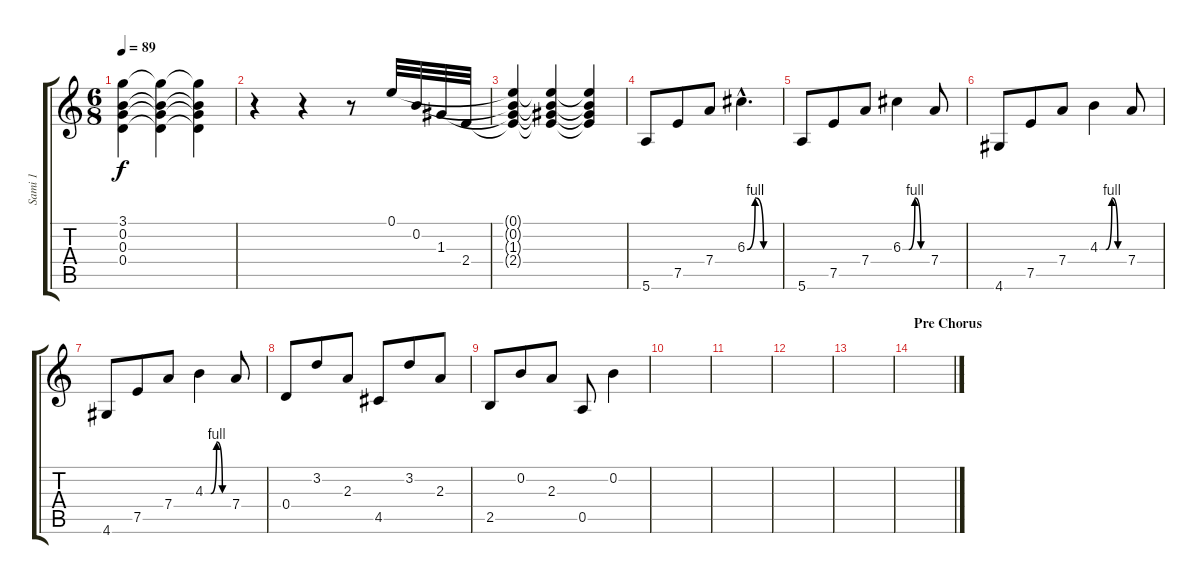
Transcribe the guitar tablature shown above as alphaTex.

\track ("Sami 1" "Sami 1") {instrument electricguitarclean}
\staff {score tabs}
\tuning (E4 B3 G3 D3 A2 E2) {hide}
\ts (6 8)
\tempo 89
\clef g2
\ks c
(3.1{t} 0.2{t} 0.3{t} 0.4{t}).4{dy f} (3.1{t} 0.2{t} 0.3{t} 0.4{t}).4 (3.1{t} 0.2{t} 0.3{t} 0.4{t}).4 |
r.4 r.4 r.8 0.1.32 0.2.32 1.3.32 2.4.32 |
(0.1{t} 0.2{t} 1.3{t} 2.4{t}).4 (0.1{t} 0.2{t} 1.3{t} 2.4{t}).4 (0.1{t} 0.2{t} 1.3{t} 2.4{t}).4 |
5.6.8 7.5.8 7.4.8 6.3{be (custom 0 0 15 4 31 0 38 0 45 0 60 0) hac}.4{d} |
5.6.8 7.5.8 7.4.8 6.3{be (custom 0 0 15 0 30 4 45 0 60 0)}.4 7.4.8 |
4.6.8 7.5.8 7.4.8 4.3{be (custom 0 0 15 0 30 4 45 0 60 0)}.4 7.4.8 |
4.6.8 7.5.8 7.4.8 4.3{be (custom 0 0 15 0 30 4 45 0 60 0)}.4 7.4.8 |
0.4.8 3.2.8 2.3.8 4.5.8 3.2.8 2.3.8 |
2.5.8 0.2.8 2.3.8 0.5.8 0.2.4 |
|
|
|
|
\section ("" "Pre Chorus")
